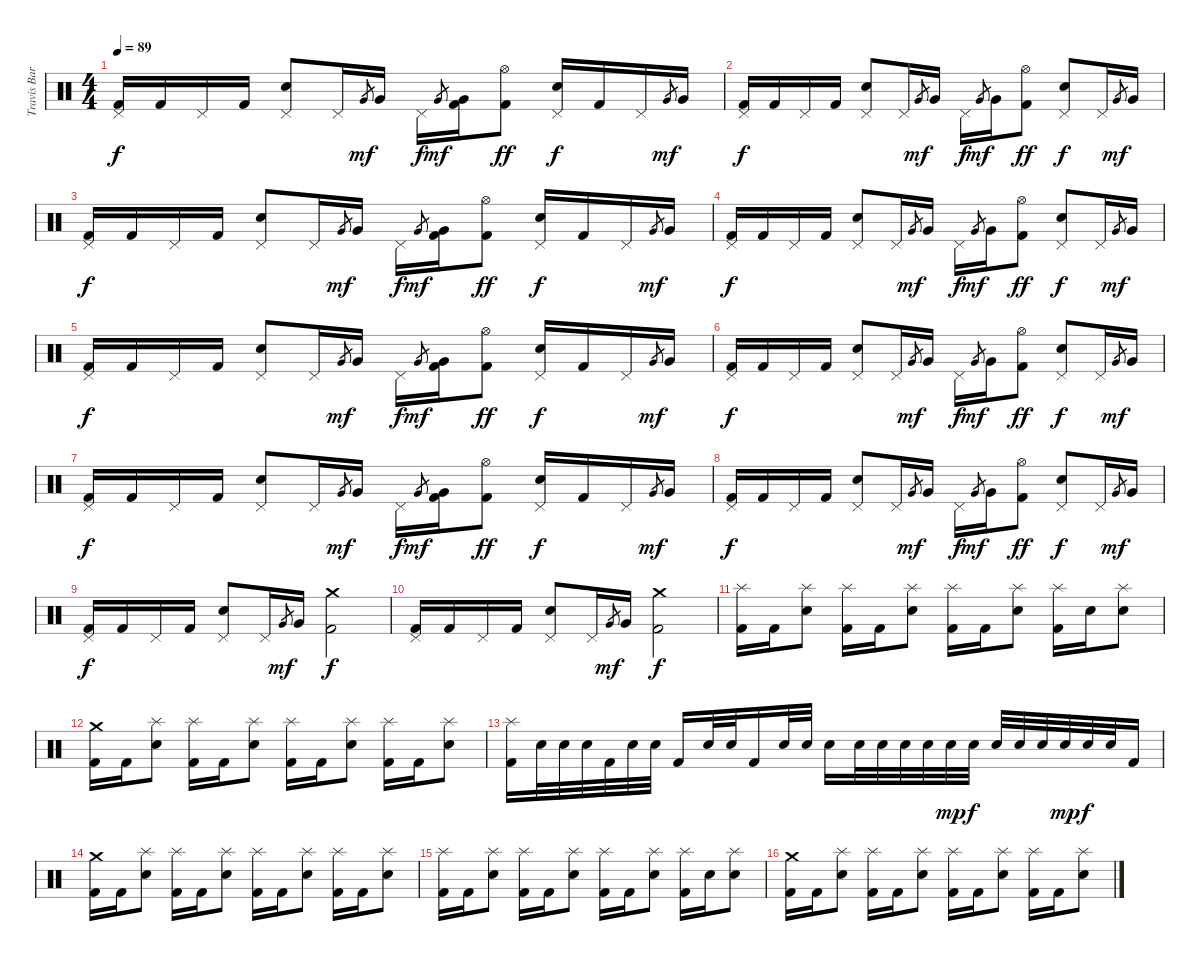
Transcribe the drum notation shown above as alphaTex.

\track ("Travis Barker (Schlagzeug)" "Travis Bar") {instrument percussion}
\staff {score}
\articulation defaults
\ts (4 4)
\tempo 89
\clef neutral
\ks c
("Pedal Hi-Hat (hit)" "Kick (hit) 2").16{dy f} "Kick (hit) 2".16 "Pedal Hi-Hat (hit)".16 "Kick (hit) 2".16 ("Pedal Hi-Hat (hit)" "Electric Snare (hit)").8 "Pedal Hi-Hat (hit)".16 "Very Low Tom (hit)"{sl}.8{gr dy mf} "Very Low Tom (hit)".16 "Pedal Hi-Hat (hit)".16{dy f} "Very Low Tom (hit)"{sl}.8{gr dy mf} ("Very Low Tom (hit)" "Kick (hit) 2").16 ("Hi-Hat (open)" "Kick (hit) 2").8{dy ff} ("Pedal Hi-Hat (hit)" "Electric Snare (hit)").16{dy f} "Kick (hit) 2".16 "Pedal Hi-Hat (hit)".16 "Very Low Tom (hit)"{sl}.8{gr dy mf} "Very Low Tom (hit)".16 |
("Pedal Hi-Hat (hit)" "Kick (hit) 2").16{dy f} "Kick (hit) 2".16 "Pedal Hi-Hat (hit)".16 "Kick (hit) 2".16 ("Pedal Hi-Hat (hit)" "Electric Snare (hit)").8 "Pedal Hi-Hat (hit)".16 "Very Low Tom (hit)"{sl}.8{gr dy mf} "Very Low Tom (hit)".16 "Pedal Hi-Hat (hit)".16{dy f} "Very Low Tom (hit)"{sl}.8{gr dy mf} "Very Low Tom (hit)".16 ("Hi-Hat (open)" "Kick (hit) 2").8{dy ff} ("Pedal Hi-Hat (hit)" "Electric Snare (hit)").8{dy f} "Pedal Hi-Hat (hit)".16 "Very Low Tom (hit)"{sl}.8{gr dy mf} "Very Low Tom (hit)".16 |
("Pedal Hi-Hat (hit)" "Kick (hit) 2").16{dy f} "Kick (hit) 2".16 "Pedal Hi-Hat (hit)".16 "Kick (hit) 2".16 ("Pedal Hi-Hat (hit)" "Electric Snare (hit)").8 "Pedal Hi-Hat (hit)".16 "Very Low Tom (hit)"{sl}.8{gr dy mf} "Very Low Tom (hit)".16 "Pedal Hi-Hat (hit)".16{dy f} "Very Low Tom (hit)"{sl}.8{gr dy mf} ("Very Low Tom (hit)" "Kick (hit) 2").16 ("Hi-Hat (open)" "Kick (hit) 2").8{dy ff} ("Pedal Hi-Hat (hit)" "Electric Snare (hit)").16{dy f} "Kick (hit) 2".16 "Pedal Hi-Hat (hit)".16 "Very Low Tom (hit)"{sl}.8{gr dy mf} "Very Low Tom (hit)".16 |
("Pedal Hi-Hat (hit)" "Kick (hit) 2").16{dy f} "Kick (hit) 2".16 "Pedal Hi-Hat (hit)".16 "Kick (hit) 2".16 ("Pedal Hi-Hat (hit)" "Electric Snare (hit)").8 "Pedal Hi-Hat (hit)".16 "Very Low Tom (hit)"{sl}.8{gr dy mf} "Very Low Tom (hit)".16 "Pedal Hi-Hat (hit)".16{dy f} "Very Low Tom (hit)"{sl}.8{gr dy mf} "Very Low Tom (hit)".16 ("Hi-Hat (open)" "Kick (hit) 2").8{dy ff} ("Pedal Hi-Hat (hit)" "Electric Snare (hit)").8{dy f} "Pedal Hi-Hat (hit)".16 "Very Low Tom (hit)"{sl}.8{gr dy mf} "Very Low Tom (hit)".16 |
("Pedal Hi-Hat (hit)" "Kick (hit) 2").16{dy f} "Kick (hit) 2".16 "Pedal Hi-Hat (hit)".16 "Kick (hit) 2".16 ("Pedal Hi-Hat (hit)" "Electric Snare (hit)").8 "Pedal Hi-Hat (hit)".16 "Very Low Tom (hit)"{sl}.8{gr dy mf} "Very Low Tom (hit)".16 "Pedal Hi-Hat (hit)".16{dy f} "Very Low Tom (hit)"{sl}.8{gr dy mf} ("Very Low Tom (hit)" "Kick (hit) 2").16 ("Hi-Hat (open)" "Kick (hit) 2").8{dy ff} ("Pedal Hi-Hat (hit)" "Electric Snare (hit)").16{dy f} "Kick (hit) 2".16 "Pedal Hi-Hat (hit)".16 "Very Low Tom (hit)"{sl}.8{gr dy mf} "Very Low Tom (hit)".16 |
("Pedal Hi-Hat (hit)" "Kick (hit) 2").16{dy f} "Kick (hit) 2".16 "Pedal Hi-Hat (hit)".16 "Kick (hit) 2".16 ("Pedal Hi-Hat (hit)" "Electric Snare (hit)").8 "Pedal Hi-Hat (hit)".16 "Very Low Tom (hit)"{sl}.8{gr dy mf} "Very Low Tom (hit)".16 "Pedal Hi-Hat (hit)".16{dy f} "Very Low Tom (hit)"{sl}.8{gr dy mf} "Very Low Tom (hit)".16 ("Hi-Hat (open)" "Kick (hit) 2").8{dy ff} ("Pedal Hi-Hat (hit)" "Electric Snare (hit)").8{dy f} "Pedal Hi-Hat (hit)".16 "Very Low Tom (hit)"{sl}.8{gr dy mf} "Very Low Tom (hit)".16 |
("Pedal Hi-Hat (hit)" "Kick (hit) 2").16{dy f} "Kick (hit) 2".16 "Pedal Hi-Hat (hit)".16 "Kick (hit) 2".16 ("Pedal Hi-Hat (hit)" "Electric Snare (hit)").8 "Pedal Hi-Hat (hit)".16 "Very Low Tom (hit)"{sl}.8{gr dy mf} "Very Low Tom (hit)".16 "Pedal Hi-Hat (hit)".16{dy f} "Very Low Tom (hit)"{sl}.8{gr dy mf} ("Very Low Tom (hit)" "Kick (hit) 2").16 ("Hi-Hat (open)" "Kick (hit) 2").8{dy ff} ("Pedal Hi-Hat (hit)" "Electric Snare (hit)").16{dy f} "Kick (hit) 2".16 "Pedal Hi-Hat (hit)".16 "Very Low Tom (hit)"{sl}.8{gr dy mf} "Very Low Tom (hit)".16 |
("Pedal Hi-Hat (hit)" "Kick (hit) 2").16{dy f} "Kick (hit) 2".16 "Pedal Hi-Hat (hit)".16 "Kick (hit) 2".16 ("Pedal Hi-Hat (hit)" "Electric Snare (hit)").8 "Pedal Hi-Hat (hit)".16 "Very Low Tom (hit)"{sl}.8{gr dy mf} "Very Low Tom (hit)".16 "Pedal Hi-Hat (hit)".16{dy f} "Very Low Tom (hit)"{sl}.8{gr dy mf} "Very Low Tom (hit)".16 ("Hi-Hat (open)" "Kick (hit) 2").8{dy ff} ("Pedal Hi-Hat (hit)" "Electric Snare (hit)").8{dy f} "Pedal Hi-Hat (hit)".16 "Very Low Tom (hit)"{sl}.8{gr dy mf} "Very Low Tom (hit)".16 |
("Pedal Hi-Hat (hit)" "Kick (hit) 2").16{dy f} "Kick (hit) 2".16 "Pedal Hi-Hat (hit)".16 "Kick (hit) 2".16 ("Pedal Hi-Hat (hit)" "Electric Snare (hit)").8 "Pedal Hi-Hat (hit)".16 "Very Low Tom (hit)"{sl}.8{gr dy mf} "Very Low Tom (hit)".16 ("Crash medium (hit)" "Kick (hit) 2").2{dy f} |
("Pedal Hi-Hat (hit)" "Kick (hit) 2").16 "Kick (hit) 2".16 "Pedal Hi-Hat (hit)".16 "Kick (hit) 2".16 ("Pedal Hi-Hat (hit)" "Electric Snare (hit)").8 "Pedal Hi-Hat (hit)".16 "Very Low Tom (hit)"{sl}.8{gr dy mf} "Very Low Tom (hit)".16 ("Crash medium (hit)" "Kick (hit) 2").2{dy f} |
("Splash (hit)" "Kick (hit) 2").16 "Kick (hit) 2".16 ("Splash (hit)" "Electric Snare (hit)").8 ("Splash (hit)" "Kick (hit) 2").16 "Kick (hit) 2".16 ("Splash (hit)" "Electric Snare (hit)").8 ("Splash (hit)" "Kick (hit) 2").16 "Kick (hit) 2".16 ("Splash (hit)" "Electric Snare (hit)").8 ("Splash (hit)" "Kick (hit) 2").16 "Electric Snare (hit)".16 ("Splash (hit)" "Electric Snare (hit)").8 |
("Crash medium (hit)" "Kick (hit) 2").16 "Kick (hit) 2".16 ("Splash (hit)" "Electric Snare (hit)").8 ("Splash (hit)" "Kick (hit) 2").16 "Kick (hit) 2".16 ("Splash (hit)" "Electric Snare (hit)").8 ("Splash (hit)" "Kick (hit) 2").16 "Kick (hit) 2".16 ("Splash (hit)" "Electric Snare (hit)").8 ("Splash (hit)" "Kick (hit) 2").16 "Kick (hit) 2".16 ("Splash (hit)" "Electric Snare (hit)").8 |
("Splash (hit)" "Kick (hit) 2").16 "Electric Snare (hit)".32 "Electric Snare (hit)".32 "Electric Snare (hit)".32 "Kick (hit) 2".32 "Electric Snare (hit)".32 "Electric Snare (hit)".32 "Kick (hit) 2".16 "Electric Snare (hit)".32 "Electric Snare (hit)".32 "Kick (hit) 2".16 "Electric Snare (hit)".32 "Electric Snare (hit)".32 "Electric Snare (hit)".16 "Electric Snare (hit)".32 "Electric Snare (hit)".32 "Electric Snare (hit)".32 "Electric Snare (hit)".32 "Electric Snare (hit)".32{dy mp} "Electric Snare (hit)".32{dy f} "Electric Snare (hit)".32 "Electric Snare (hit)".32 "Electric Snare (hit)".32 "Electric Snare (hit)".32{dy mp} "Electric Snare (hit)".32{dy f} "Electric Snare (hit)".32 "Kick (hit) 2".16 |
("Crash medium (hit)" "Kick (hit) 2").16 "Kick (hit) 2".16 ("Splash (hit)" "Electric Snare (hit)").8 ("Splash (hit)" "Kick (hit) 2").16 "Kick (hit) 2".16 ("Splash (hit)" "Electric Snare (hit)").8 ("Splash (hit)" "Kick (hit) 2").16 "Kick (hit) 2".16 ("Splash (hit)" "Electric Snare (hit)").8 ("Splash (hit)" "Kick (hit) 2").16 "Kick (hit) 2".16 ("Splash (hit)" "Electric Snare (hit)").8 |
("Splash (hit)" "Kick (hit) 2").16 "Kick (hit) 2".16 ("Splash (hit)" "Electric Snare (hit)").8 ("Splash (hit)" "Kick (hit) 2").16 "Kick (hit) 2".16 ("Splash (hit)" "Electric Snare (hit)").8 ("Splash (hit)" "Kick (hit) 2").16 "Kick (hit) 2".16 ("Splash (hit)" "Electric Snare (hit)").8 ("Splash (hit)" "Kick (hit) 2").16 "Electric Snare (hit)".16 ("Splash (hit)" "Electric Snare (hit)").8 |
("Crash medium (hit)" "Kick (hit) 2").16 "Kick (hit) 2".16 ("Splash (hit)" "Electric Snare (hit)").8 ("Splash (hit)" "Kick (hit) 2").16 "Kick (hit) 2".16 ("Splash (hit)" "Electric Snare (hit)").8 ("Splash (hit)" "Kick (hit) 2").16 "Kick (hit) 2".16 ("Splash (hit)" "Electric Snare (hit)").8 ("Splash (hit)" "Kick (hit) 2").16 "Kick (hit) 2".16 ("Splash (hit)" "Electric Snare (hit)").8
